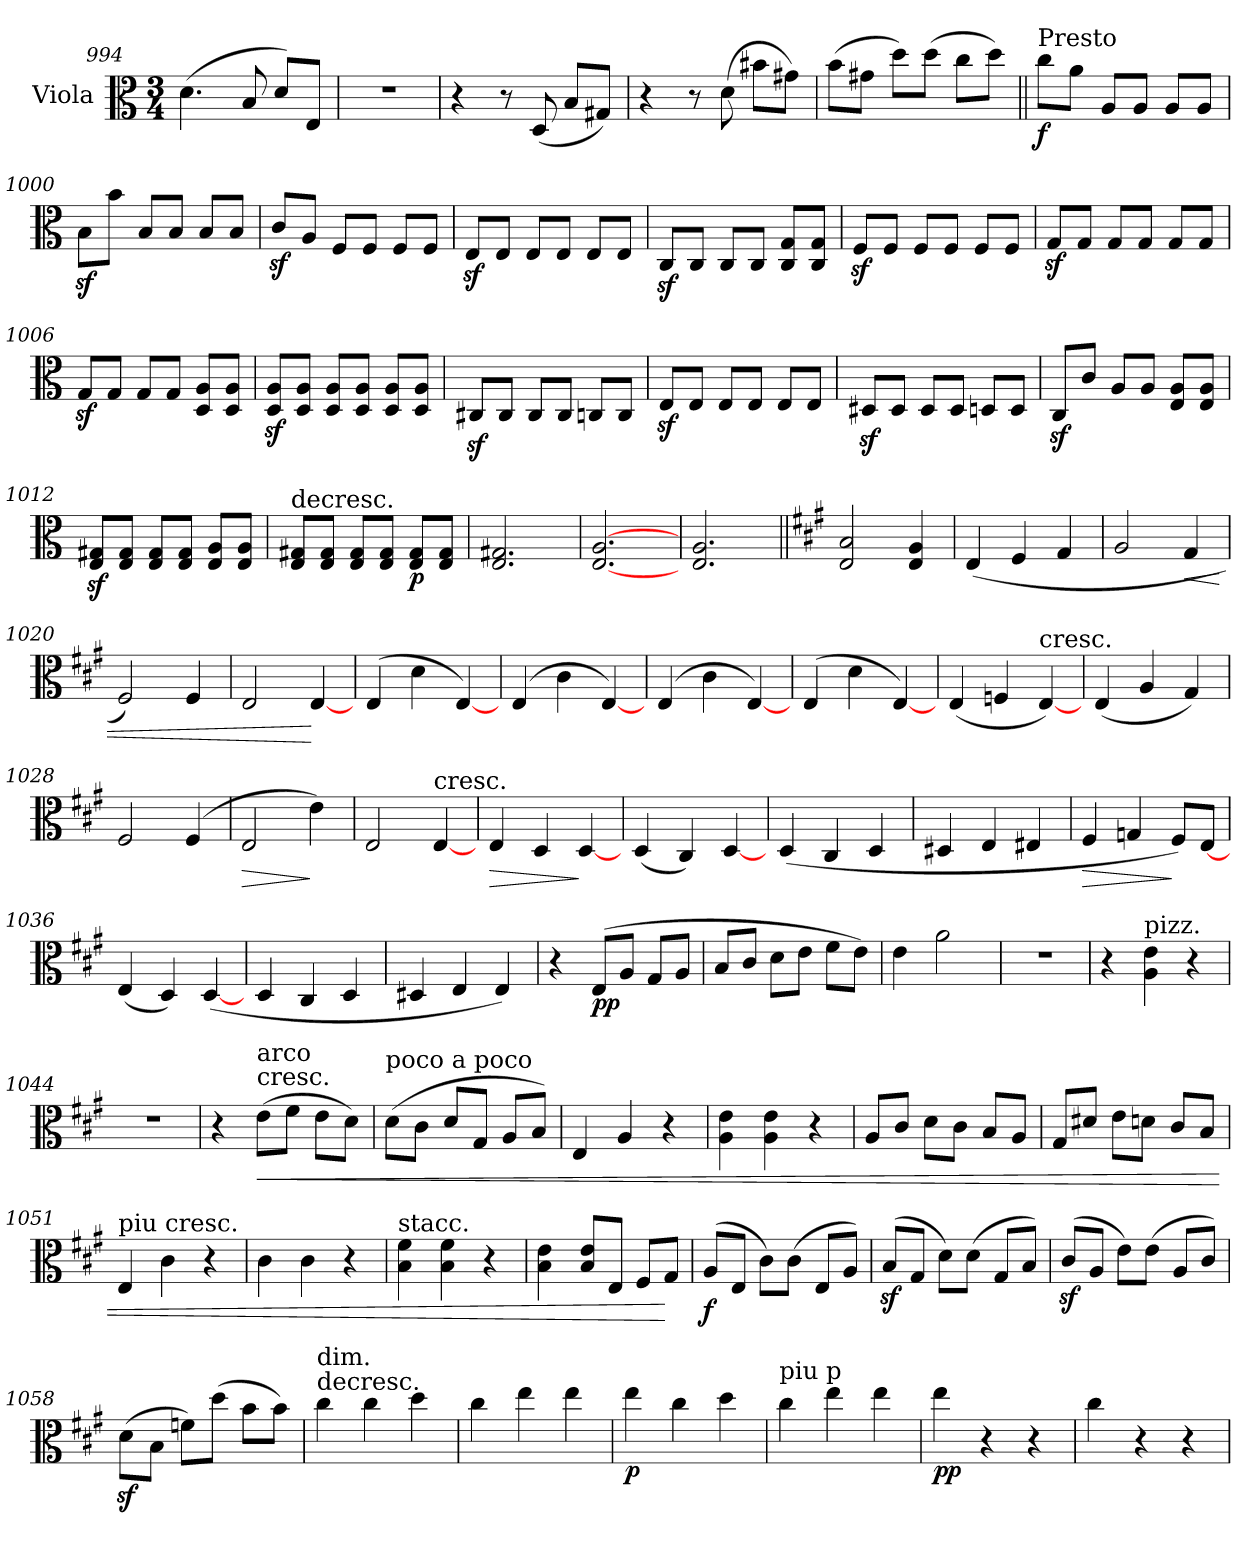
**kern	**dynam
*part1	*part1
*staff1	*staff1
*I"Viola	*
*I'Vla	*
*clefC3	*
*k[]	*
*C:	*
*M3/4	*
=994	=994
(4.d	.
8B	.
8d/L)	.
8E/J	.
=995	=995
2.r	.
=996	=996
4r	.
8r	.
(8D	.
8B/L	.
8G#X/J)	.
=997	=997
4r	.
8r	.
(8d	.
8b#X\L	.
8g#X\J)	.
=998	=998
(8b\L	.
8g#X\J	.
8dd\L)	.
(8dd\J	.
8cc\L	.
8dd\J)	.
=999||	=999||
!LO:TX:a:t=Presto	!
8cc\L	f
8a\J	.
8A/L	.
8A/J	.
8A/L	.
8A/J	.
=1000	=1000
8Bz\L	.
8b\J	.
8B/L	.
8B/J	.
8B/L	.
8B/J	.
=1001	=1001
8cz/L	.
8A/J	.
8F/L	.
8F/J	.
8F/L	.
8F/J	.
=1002	=1002
8Ez/L	.
8E/J	.
8E/L	.
8E/J	.
8E/L	.
8E/J	.
=1003	=1003
8Cz/L	.
8C/J	.
8C/L	.
8C/J	.
8C/ 8G/L	.
8C/ 8G/J	.
=1004	=1004
8Fz/L	.
8F/J	.
8F/L	.
8F/J	.
8F/L	.
8F/J	.
=1005	=1005
8Gz/L	.
8G/J	.
8G/L	.
8G/J	.
8G/L	.
8G/J	.
=1006	=1006
8Gz/L	.
8G/J	.
8G/L	.
8G/J	.
8D/ 8A/L	.
8D/ 8A/J	.
=1007	=1007
8Dz/ 8Az/L	.
8D/ 8A/J	.
8D/ 8A/L	.
8D/ 8A/J	.
8D/ 8A/L	.
8D/ 8A/J	.
=1008	=1008
8C#Xz/L	.
8C#/J	.
8C#/L	.
8C#/J	.
8Cn/L	.
8C/J	.
=1009	=1009
8Ez/L	.
8E/J	.
8E/L	.
8E/J	.
8E/L	.
8E/J	.
=1010	=1010
8D#Xz/L	.
8D#/J	.
8D#/L	.
8D#/J	.
8Dn/L	.
8D/J	.
=1011	=1011
8Cz/L	.
8c/J	.
8A/L	.
8A/J	.
8E/ 8A/L	.
8E/ 8A/J	.
=1012	=1012
8Ez/ 8G#Xz/L	.
8E/ 8G#/J	.
8E/ 8G#/L	.
8E/ 8G#/J	.
8E/ 8A/L	.
8E/ 8A/J	.
=1013	=1013
!LO:TX:t=decresc.	!
8E/ 8G#X/L	.
8E/ 8G#/J	.
8E/ 8G#/L	.
8E/ 8G#/J	.
8E/ 8G#/L	p
8E/ 8G#/J	.
=1014	=1014
2.E 2.G#X	.
=1015	=1015
[2.E [2.A	.
=1016	=1016
2.E 2.A	.
=1017||	=1017||
*k[f#c#g#]	*
*A:	*
2E 2B	.
4E 4A	.
=1018	=1018
(4E	.
4F#	.
4G#	.
=1019	=1019
2A	.
!	!LO:HP:b
4G#	<
=1020	=1020
2F#)	.
4F#	.
=1021	=1021
2E	.
[4E	[
=1022	=1022
(4E	.
4d	.
[4E)	.
=1023	=1023
(4E	.
4c#	.
[4E)	.
=1024	=1024
(4E	.
4c#	.
[4E)	.
=1025	=1025
(4E	.
4d	.
[4E)	.
=1026	=1026
(4E	.
4Fn	.
!LO:TX:t=cresc.	!
[4E)	.
=1027	=1027
(4E	.
4A	.
4G#)	.
=1028	=1028
2F#	.
(4F#	.
=1029	=1029
!	!LO:HP:b
2E	>
4e)	]
=1030	=1030
2E	.
!LO:TX:t=cresc.	!
[4E	.
=1031	=1031
!	!LO:HP:b
4E	>
4D	.
[4D	]
=1032	=1032
(4D	.
4C#)	.
[4D	.
=1033	=1033
(4D	.
4C#	.
4D	.
=1034	=1034
4D#X	.
4E	.
4E#X	.
=1035	=1035
!	!LO:HP:b
4F#	>
4Gn	.
8F#/L)	]
[8E/J	.
=1036	=1036
(4E	.
4D)	.
([4D	.
=1037	=1037
4D	.
4C#	.
4D	.
=1038	=1038
4D#X	.
4E	.
4E)	.
=1039	=1039
4r	.
(8E/L	pp
8A/J	.
8G#/L	.
8A/J	.
=1040	=1040
8B/L	.
8c#/J	.
8d\L	.
8e\J	.
8f#\L	.
8e\J)	.
=1041	=1041
4e	.
2a	.
=1042	=1042
2.r	.
=1043	=1043
4r	.
!LO:TX:a:t=pizz.	!
4A 4e	.
4r	.
=1044	=1044
2.r	.
=1045	=1045
4r	.
!LO:TX:a:t=cresc.	!
!LO:TX:a:t=arco	!
!	!LO:HP:b
(8e\L	<
8f#\J	.
8e\L	.
8d\J)	.
=1046	=1046
!LO:TX:a:t=poco  a  poco	!
(8d\L	.
8c#\J	.
8d/L	.
8G#/J	.
8A/L	.
8B/J)	.
=1047	=1047
4E	.
4A	.
4r	.
=1048	=1048
4A 4e	.
4A 4e	.
4r	.
=1049	=1049
8A/L	.
8c#/J	.
8d\L	.
8c#\J	.
8B/L	.
8A/J	.
=1050	=1050
8G#/L	.
8d#X/J	.
8e\L	.
8dn\J	.
8c#/L	.
8B/J	.
=1051	=1051
!LO:TX:a:t=piu cresc.	!
4E	.
4c#	.
4r	.
=1052	=1052
4c#	.
4c#	.
4r	.
=1053	=1053
!LO:TX:a:t=stacc.	!
4B 4f#	.
4B 4f#	.
4r	.
=1054	=1054
4B 4e	.
8B/ 8e/L	.
8E/J	.
8F#/L	.
8G#/J	[
=1055	=1055
(8A/L	f
8E/J	.
8c#\L)	.
(8c#\J	.
8E/L	.
8A/J)	.
=1056	=1056
(8Bz/L	.
8G#/J	.
8d\L)	.
(8d\J	.
8G#/L	.
8B/J)	.
=1057	=1057
(8c#z/L	.
8A/J	.
8e\L)	.
(8e\J	.
8A/L	.
8c#/J)	.
=1058	=1058
(8dz\L	.
8B\J	.
8fn\L)	.
(8dd\J	.
8b\L	.
8b\J)	.
=1059	=1059
!LO:TX:t=decresc.	!
!LO:TX:a:t=dim.	!
4cc#	.
4cc#	.
4dd	.
=1060	=1060
4cc#	.
4ee	.
4ee	.
=1061	=1061
4ee	p
4cc#	.
4dd	.
=1062	=1062
!LO:TX:a:t=piu p	!
4cc#	.
4ee	.
4ee	.
=1063	=1063
4ee	pp
4r	.
4r	.
=1064	=1064
4cc#	.
4r	.
4r	.
=	=
*-	*-
